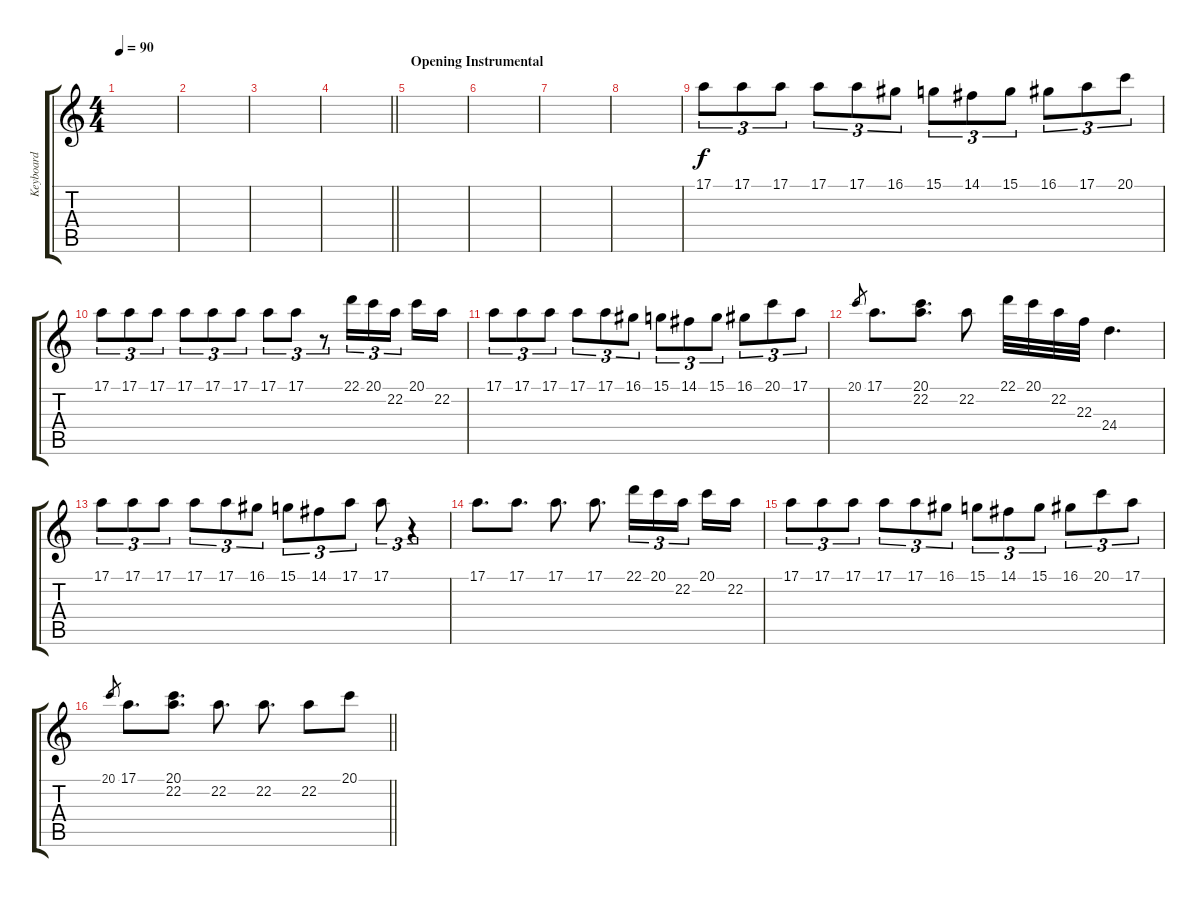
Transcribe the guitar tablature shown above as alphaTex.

\track ("Keyboard" "Keyboard") {instrument electricpiano2}
\staff {score tabs}
\tuning (E4 B3 G3 D3 A2 E2) {hide}
\ts (4 4)
\tempo 90
\clef g2
\ks c
|
|
|
\barLineRight lightlight
|
\section ("" "Opening Instrumental")
|
|
|
|
17.1.8{tu (3 2)} 17.1.8{tu (3 2)} 17.1.8{tu (3 2)} 17.1.8{tu (3 2)} 17.1.8{tu (3 2)} 16.1.8{tu (3 2)} 15.1.8{tu (3 2)} 14.1.8{tu (3 2)} 15.1.8{tu (3 2)} 16.1.8{tu (3 2)} 17.1.8{tu (3 2)} 20.1.8{tu (3 2)} |
17.1.8{tu (3 2)} 17.1.8{tu (3 2)} 17.1.8{tu (3 2)} 17.1.8{tu (3 2)} 17.1.8{tu (3 2)} 17.1.8{tu (3 2)} 17.1.8{tu (3 2)} 17.1.8{tu (3 2)} r.8{tu (3 2)} 22.1.16{tu (3 2)} 20.1.16{tu (3 2)} 22.2.16{tu (3 2) beam splitsecondary} 20.1.16 22.2.16 |
17.1.8{tu (3 2)} 17.1.8{tu (3 2)} 17.1.8{tu (3 2)} 17.1.8{tu (3 2)} 17.1.8{tu (3 2)} 16.1.8{tu (3 2)} 15.1.8{tu (3 2)} 14.1.8{tu (3 2)} 15.1.8{tu (3 2)} 16.1.8{tu (3 2)} 20.1.8{tu (3 2)} 17.1.8{tu (3 2)} |
20.1.8{gr} 17.1.8{d} (20.1 22.2).8{d} 22.2.8 22.1.32 20.1.32 22.2.32 22.3.32 24.4.4{d} |
17.1.8{tu (3 2)} 17.1.8{tu (3 2)} 17.1.8{tu (3 2)} 17.1.8{tu (3 2)} 17.1.8{tu (3 2)} 16.1.8{tu (3 2)} 15.1.8{tu (3 2)} 14.1.8{tu (3 2)} 17.1.8{tu (3 2)} 17.1.8{tu (3 2)} r.4{tu (3 2)} |
17.1.8{d} 17.1.8{d} 17.1.8{d} 17.1.8{d} 22.1.16{tu (3 2)} 20.1.16{tu (3 2)} 22.2.16{tu (3 2) beam splitsecondary} 20.1.16 22.2.16 |
17.1.8{tu (3 2)} 17.1.8{tu (3 2)} 17.1.8{tu (3 2)} 17.1.8{tu (3 2)} 17.1.8{tu (3 2)} 16.1.8{tu (3 2)} 15.1.8{tu (3 2)} 14.1.8{tu (3 2)} 15.1.8{tu (3 2)} 16.1.8{tu (3 2)} 20.1.8{tu (3 2)} 17.1.8{tu (3 2)} |
\barLineRight lightlight
20.1.8{gr} 17.1.8{d} (20.1 22.2).8{d} 22.2.8{d} 22.2.8{d} 22.2.8 20.1.8
